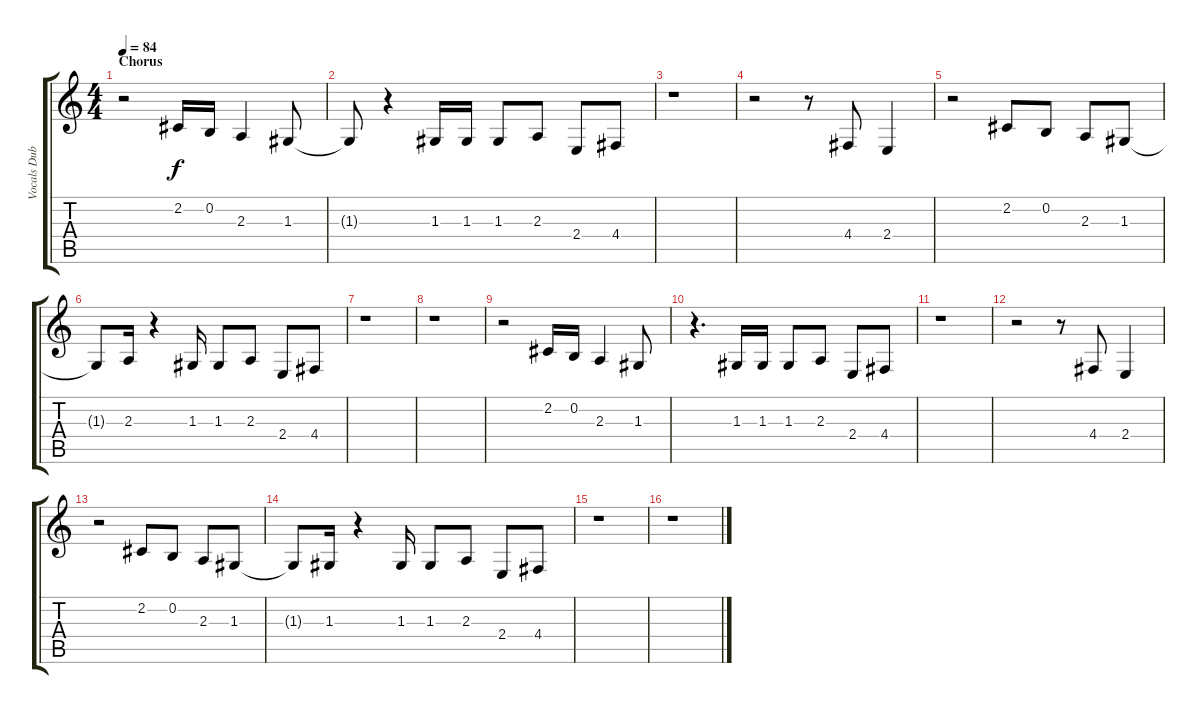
\track ("Vocals Dub" "Vocals Dub") {instrument trombone}
\staff {score tabs}
\tuning (E4 B3 G3 D3 A2 E2) {hide}
\ts (4 4)
\section ("" "Chorus ")
\tempo 84
\clef g2
\ks c
r.2{dy f} 2.2.16 0.2.16 2.3.4 1.3.8 |
1.3{t}.8 r.4 1.3.16 1.3.16 1.3.8 2.3.8 2.4.8 4.4.8 |
r.1 |
r.2 r.8 4.4.8 2.4.4 |
r.2 2.2.8 0.2.8 2.3.8 1.3.8 |
1.3{t}.8 2.3.16 r.4 1.3.16 1.3.8 2.3.8 2.4.8 4.4.8 |
r.1 |
r.1 |
r.2 2.2.16 0.2.16 2.3.4 1.3.8 |
r.4{d} 1.3.16 1.3.16 1.3.8 2.3.8 2.4.8 4.4.8 |
r.1 |
r.2 r.8 4.4.8 2.4.4 |
r.2 2.2.8 0.2.8 2.3.8 1.3.8 |
1.3{t}.8 1.3.16 r.4 1.3.16 1.3.8 2.3.8 2.4.8 4.4.8 |
r.1 |
r.1
